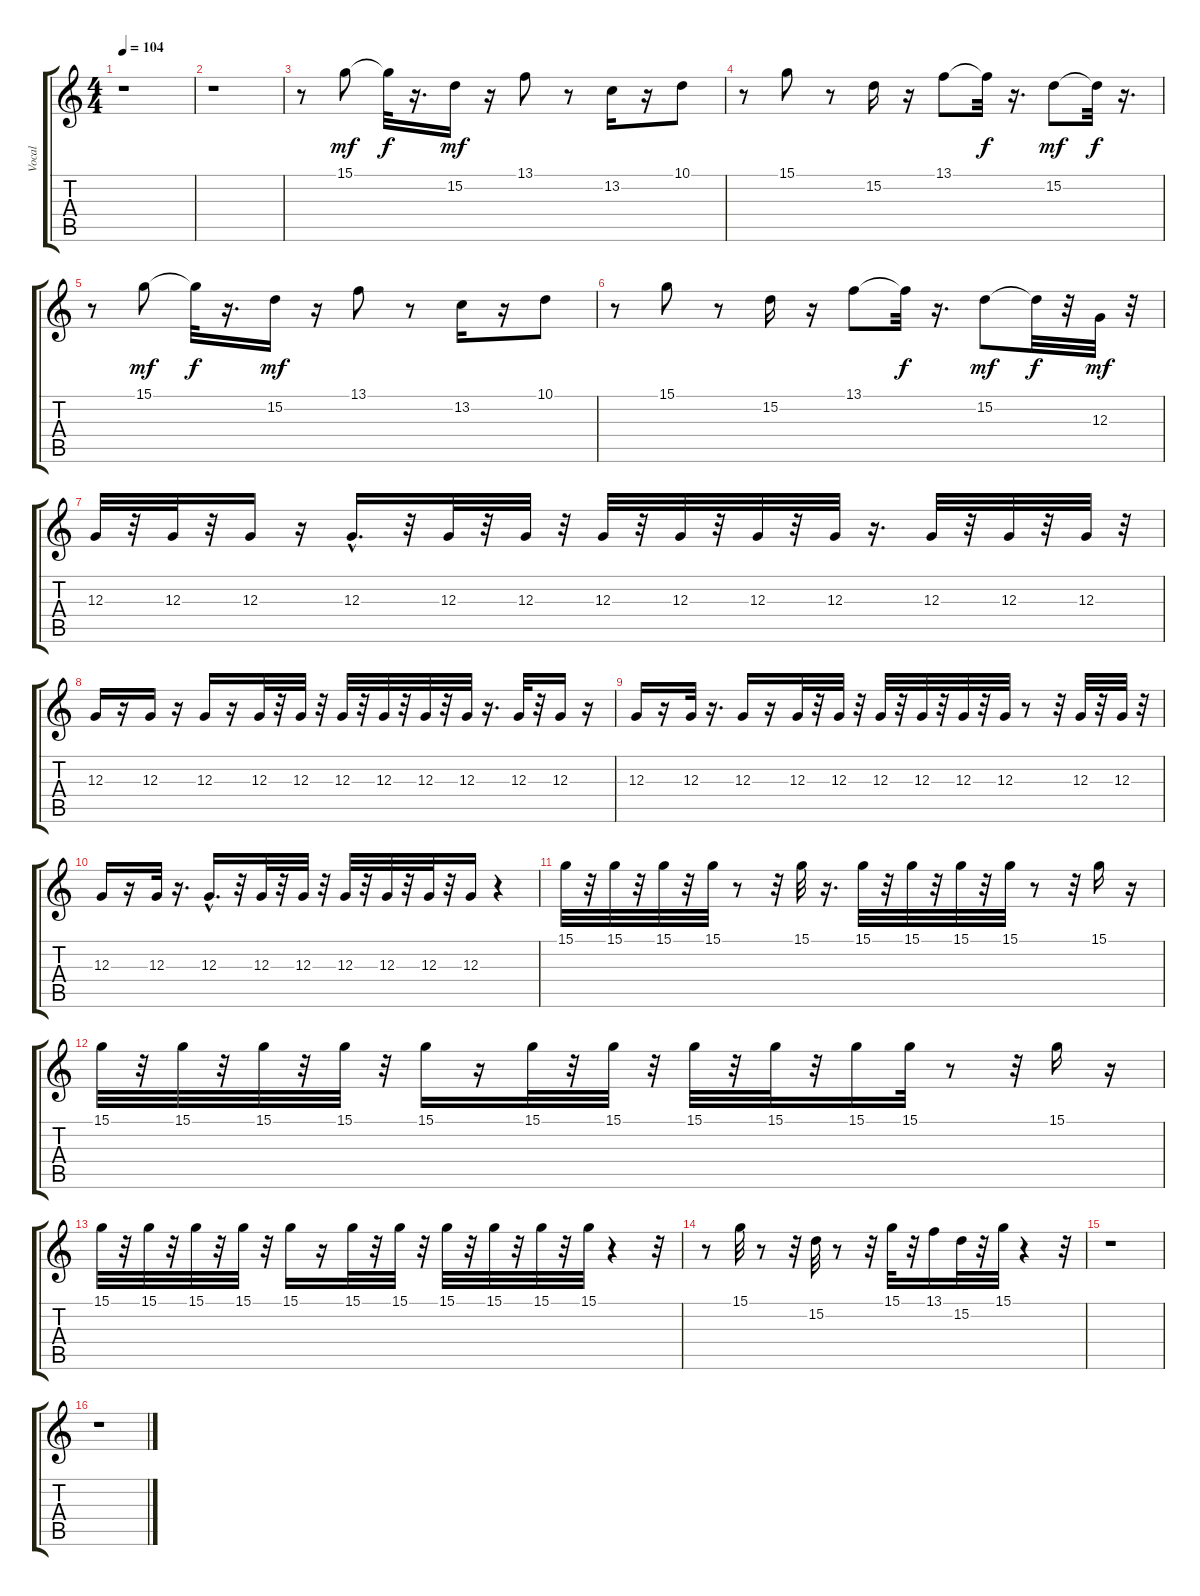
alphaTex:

\track ("Vocal" "Vocal") {instrument lead3calliope}
\staff {score tabs}
\tuning (E4 B3 G3 D3 A2 E2) {hide}
\ts (4 4)
\tempo 104
\clef g2
\ks c
r.1{dy mf instrument lead3calliope} |
r.1 |
r.8 15.1.8 15.1{t}.32{dy f} r.16{d} 15.2.16{dy mf} r.16 13.1.8 r.8 13.2.16 r.16 10.1.8 |
r.8 15.1.8 r.8 15.2.16 r.16 13.1.8 13.1{t}.32{dy f} r.16{d} 15.2.8{dy mf} 15.2{t}.32{dy f} r.16{d} |
r.8 15.1.8{dy mf} 15.1{t}.32{dy f} r.16{d} 15.2.16{dy mf} r.16 13.1.8 r.8 13.2.16 r.16 10.1.8 |
r.8 15.1.8 r.8 15.2.16 r.16 13.1.8 13.1{t}.32{dy f} r.16{d} 15.2.8{dy mf} 15.2{t}.32{dy f} r.32 12.3.32{dy mf} r.32 |
12.3.32 r.32 12.3.32 r.32 12.3.16 r.16 12.3{hac}.16{d} r.32 12.3.32 r.32 12.3.32 r.32 12.3.32 r.32 12.3.32 r.32 12.3.32 r.32 12.3.32 r.16{d} 12.3.32 r.32 12.3.32 r.32 12.3.32 r.32 |
12.3.16 r.16 12.3.16 r.16 12.3.16 r.16 12.3.32 r.32 12.3.32 r.32 12.3.32 r.32 12.3.32 r.32 12.3.32 r.32 12.3.32 r.16{d} 12.3.32 r.32 12.3.16 r.16 |
12.3.16 r.16 12.3.32 r.16{d} 12.3.16 r.16 12.3.32 r.32 12.3.32 r.32 12.3.32 r.32 12.3.32 r.32 12.3.32 r.32 12.3.32 r.8 r.32 12.3.32 r.32 12.3.32 r.32 |
12.3.16 r.16 12.3.32 r.16{d} 12.3{hac}.16{d} r.32 12.3.32 r.32 12.3.32 r.32 12.3.32 r.32 12.3.32 r.32 12.3.32 r.32 12.3.16 r.4 |
15.1.32 r.32 15.1.32 r.32 15.1.32 r.32 15.1.32 r.8 r.32 15.1.32 r.16{d} 15.1.32 r.32 15.1.32 r.32 15.1.32 r.32 15.1.32 r.8 r.32 15.1.16 r.16 |
15.1.32 r.32 15.1.32 r.32 15.1.32 r.32 15.1.32 r.32 15.1.16 r.16 15.1.32 r.32 15.1.32 r.32 15.1.32 r.32 15.1.32 r.32 15.1.16 15.1.32 r.8 r.32 15.1.16 r.16 |
15.1.32 r.32 15.1.32 r.32 15.1.32 r.32 15.1.32 r.32 15.1.16 r.16 15.1.32 r.32 15.1.32 r.32 15.1.32 r.32 15.1.32 r.32 15.1.32 r.32 15.1.32 r.4 r.32 |
r.8 15.1.32 r.8 r.32 15.2.32 r.8 r.32 15.1.32 r.32 13.1.16 15.2.32 r.32 15.1.32 r.4 r.32 |
r.1 |
r.1
